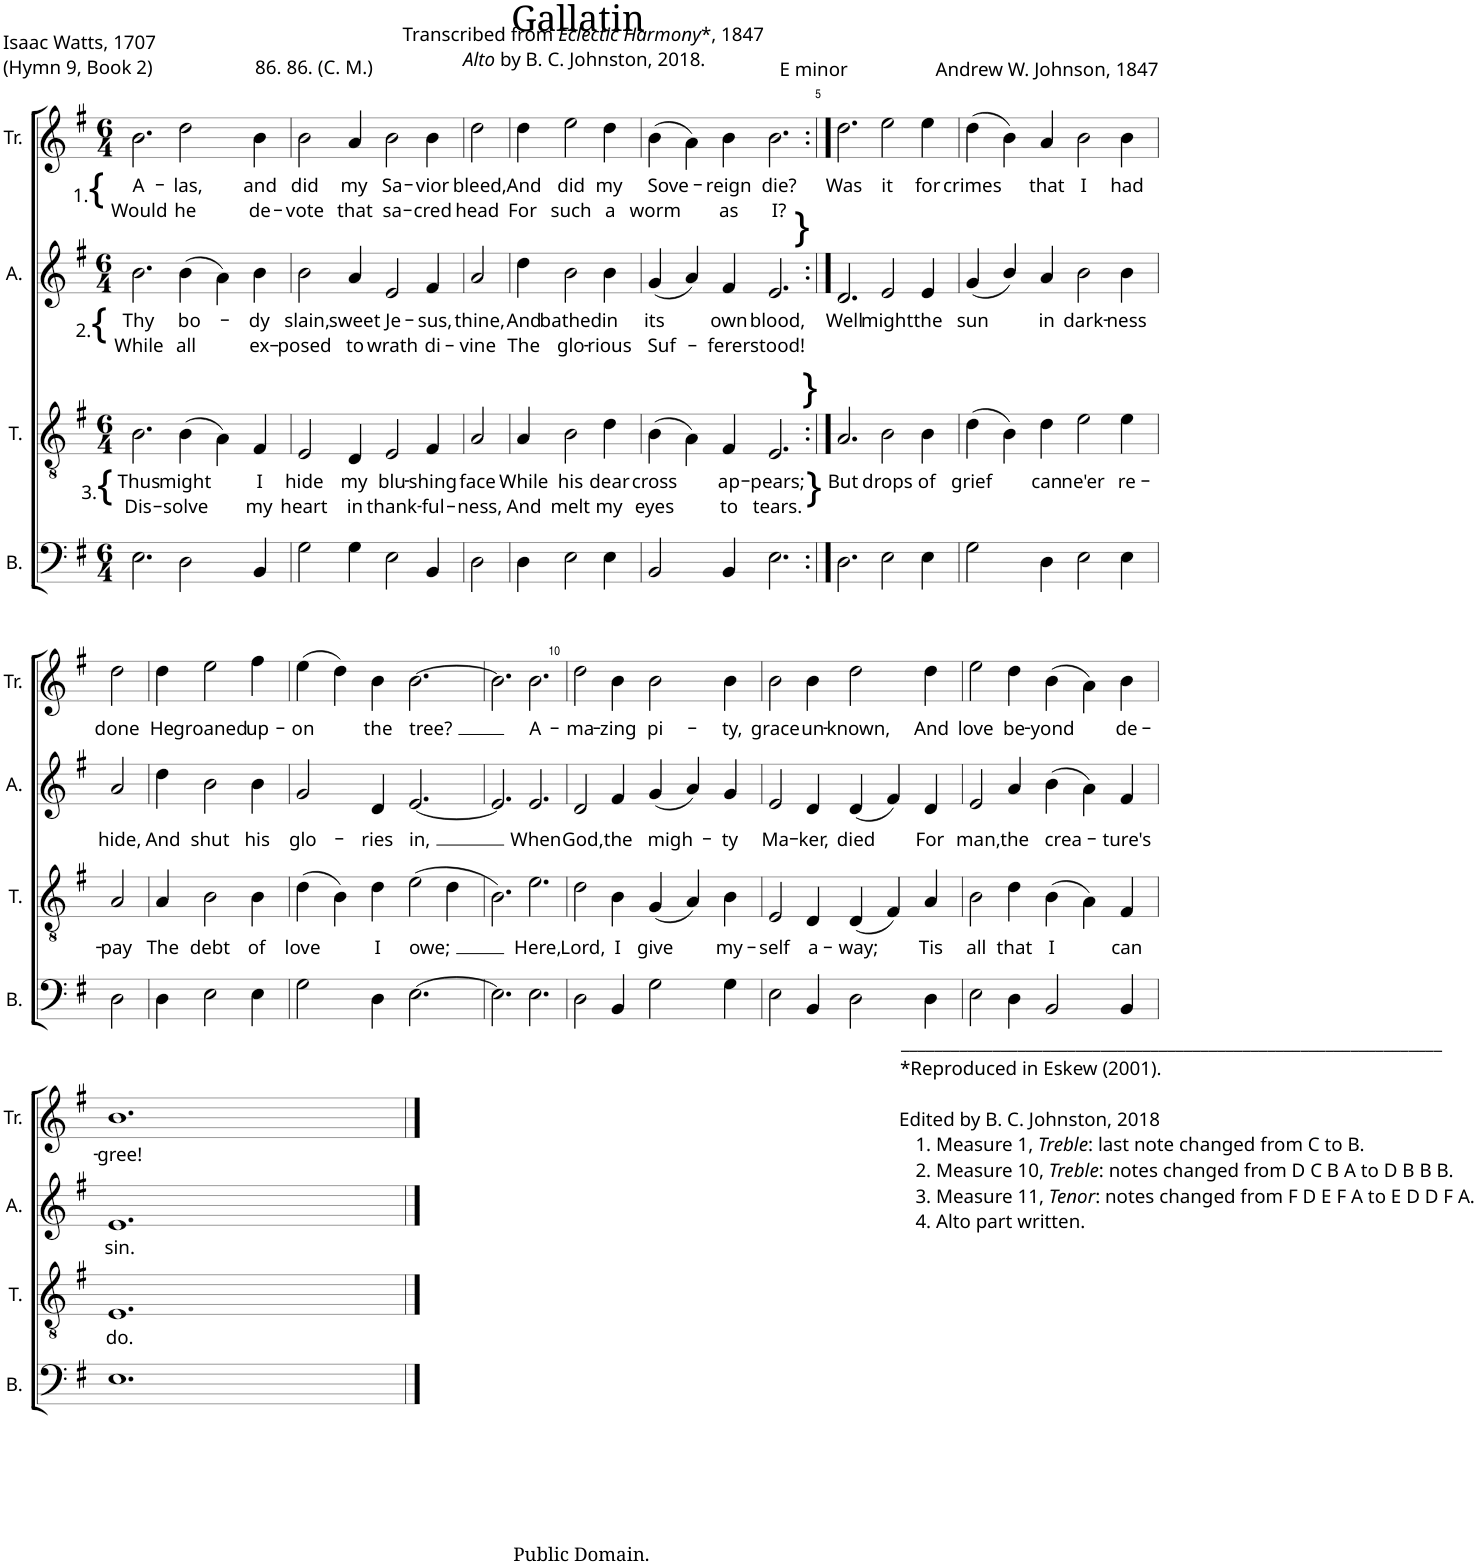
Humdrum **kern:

**kern	**kern	**text	**text	**kern	**text	**text	**kern	**text	**text
*part4	*part3	*part3	*part3	*part2	*part2	*part2	*part1	*part1	*part1
*staff4	*staff3	*staff3	*staff3	*staff2	*staff2	*staff2	*staff1	*staff1	*staff1
*I"B.	*I"T.	*	*	*I"A.	*	*	*I"Tr.	*	*
*I'B.	*I'T.	*	*	*I'A.	*	*	*I'Tr.	*	*
*clefF4	*clefGv2	*	*	*clefG2	*	*	*clefG2	*	*
*k[f#]	*k[f#]	*	*	*k[f#]	*	*	*k[f#]	*	*
*M6/4	*M6/4	*	*	*M6/4	*	*	*M6/4	*	*
=1	=1	=1	=1	=1	=1	=1	=1	=1	=1
!	!	!	!	!	!	!	!LO:TX:b:t=1.	!	!
!	!	!	!	!	!	!	!LO:TX:b:t={	!	!
!	!	!	!	!LO:TX:b:t=2.	!	!	!	!	!
!	!	!	!	!LO:TX:b:t={	!	!	!	!	!
!	!LO:TX:b:t=3.	!	!	!	!	!	!	!	!
!	!LO:TX:b:t={	!	!	!	!	!	!	!	!
!	!	!LO:LY:b	!LO:LY:b	!	!LO:LY:b	!LO:LY:b	!	!LO:LY:b	!LO:LY:b
2.E\	2.B\	Thus	Dis-	2.b\	Thy	While	2.b\	A-	Would
!	!	!LO:LY:b	!LO:LY:b	!	!LO:LY:b	!LO:LY:b	!	!LO:LY:b	!LO:LY:b
2D\	(4B\	might	-solve	(4b\	bo-	all	2dd\	-las,	he
.	4A\)	.	.	4a\)	.	.	.	.	.
!	!	!LO:LY:b	!LO:LY:b	!	!LO:LY:b	!LO:LY:b	!	!LO:LY:b	!LO:LY:b
4BB/	4F#/	I	my	4b\	-dy	ex-	4b\	and	de-
=2	=2	=2	=2	=2	=2	=2	=2	=2	=2
!	!	!LO:LY:b	!LO:LY:b	!	!LO:LY:b	!LO:LY:b	!	!LO:LY:b	!LO:LY:b
2G\	2E/	hide	heart	2b\	slain,	-posed	2b\	did	-vote
!	!	!LO:LY:b	!LO:LY:b	!	!LO:LY:b	!LO:LY:b	!	!LO:LY:b	!LO:LY:b
4G\	4D/	my	in	4a/	sweet	to	4a/	my	that
!	!	!LO:LY:b	!LO:LY:b	!	!LO:LY:b	!LO:LY:b	!	!LO:LY:b	!LO:LY:b
2E\	2E/	blu-	thank-	2e/	Je-	wrath	2b\	Sa-	sa-
!	!	!LO:LY:b	!LO:LY:b	!	!LO:LY:b	!LO:LY:b	!	!LO:LY:b	!LO:LY:b
4BB/	4F#/	-shing	-ful-	4f#/	-sus,	di-	4b\	-vior	-cred
=3	=3	=3	=3	=3	=3	=3	=3	=3	=3
!	!	!LO:LY:b	!LO:LY:b	!	!LO:LY:b	!LO:LY:b	!	!LO:LY:b	!LO:LY:b
2D\	2A/	face	-ness,	2a/	thine,	-vine	2dd\	bleed,	head
!	!	!LO:LY:b	!LO:LY:b	!	!LO:LY:b	!LO:LY:b	!	!LO:LY:b	!LO:LY:b
4D\	4A/	While	And	4dd\	And	The	4dd\	And	For
!	!	!LO:LY:b	!LO:LY:b	!	!LO:LY:b	!LO:LY:b	!	!LO:LY:b	!LO:LY:b
2E\	2B\	his	melt	2b\	bathed	glo-	2ee\	did	such
!	!	!LO:LY:b	!LO:LY:b	!	!LO:LY:b	!LO:LY:b	!	!LO:LY:b	!LO:LY:b
4E\	4d\	dear	my	4b\	in	-rious	4dd\	my	a
=4	=4	=4	=4	=4	=4	=4	=4	=4	=4
!	!	!LO:LY:b	!LO:LY:b	!	!LO:LY:b	!LO:LY:b	!	!LO:LY:b	!LO:LY:b
2BB/	(4B\	cross	eyes	(4g/	its	Suf-	(4b\	Sove-	worm
.	4A\)	.	.	4a/)	.	.	4a\)	.	.
!	!	!LO:LY:b	!LO:LY:b	!	!LO:LY:b	!LO:LY:b	!	!LO:LY:b	!LO:LY:b
4BB/	4F#/	ap-	to	4f#/	own	-ferer	4b\	-reign	as
!	!	!	!	!	!	!	!LO:TX:b:t=}	!	!
!	!	!	!	!LO:TX:b:t=}	!	!	!	!	!
!	!LO:TX:b:t=}	!	!	!	!	!	!	!	!
!	!	!LO:LY:b	!LO:LY:b	!	!LO:LY:b	!LO:LY:b	!	!LO:LY:b	!LO:LY:b
2.E\	2.E/	-pears;	tears.	2.e/	blood,	stood!	2.b\	die?	I?
=5:|!	=5:|!	=5:|!	=5:|!	=5:|!	=5:|!	=5:|!	=5:|!	=5:|!	=5:|!
!	!	!LO:LY:b	!	!	!LO:LY:b	!	!	!LO:LY:b	!
2.D\	2.A/	But	.	2.d/	Well	.	2.dd\	Was	.
!	!	!LO:LY:b	!	!	!LO:LY:b	!	!	!LO:LY:b	!
2E\	2B\	drops	.	2e/	might	.	2ee\	it	.
!	!	!LO:LY:b	!	!	!LO:LY:b	!	!	!LO:LY:b	!
4E\	4B\	of	.	4e/	the	.	4ee\	for	.
=6	=6	=6	=6	=6	=6	=6	=6	=6	=6
!	!	!LO:LY:b	!	!	!LO:LY:b	!	!	!LO:LY:b	!
2G\	(4d\	grief	.	(4g/	sun	.	(4dd\	crimes	.
.	4B\)	.	.	4b/)	.	.	4b\)	.	.
!	!	!LO:LY:b	!	!	!LO:LY:b	!	!	!LO:LY:b	!
4D\	4d\	can	.	4a/	in	.	4a/	that	.
!	!	!LO:LY:b	!	!	!LO:LY:b	!	!	!LO:LY:b	!
2E\	2e\	ne'er	.	2b\	dark-	.	2b\	I	.
!	!	!LO:LY:b	!	!	!LO:LY:b	!	!	!LO:LY:b	!
4E\	4e\	re-	.	4b\	-ness	.	4b\	had	.
!!LO:LB:g=z
=7	=7	=7	=7	=7	=7	=7	=7	=7	=7
!	!	!LO:LY:b	!	!	!LO:LY:b	!	!	!LO:LY:b	!
2D\	2A/	-pay	.	2a/	hide,	.	2dd\	done	.
!	!	!LO:LY:b	!	!	!LO:LY:b	!	!	!LO:LY:b	!
4D\	4A/	The	.	4dd\	And	.	4dd\	He	.
!	!	!LO:LY:b	!	!	!LO:LY:b	!	!	!LO:LY:b	!
2E\	2B\	debt	.	2b\	shut	.	2ee\	groaned	.
!	!	!LO:LY:b	!	!	!LO:LY:b	!	!	!LO:LY:b	!
4E\	4B\	of	.	4b\	his	.	4ff#\	up-	.
=8	=8	=8	=8	=8	=8	=8	=8	=8	=8
!	!	!LO:LY:b	!	!	!LO:LY:b	!	!	!LO:LY:b	!
2G\	(4d\	love	.	2g/	glo-	.	(4ee\	-on	.
.	4B\)	.	.	.	.	.	4dd\)	.	.
!	!	!LO:LY:b	!	!	!LO:LY:b	!	!	!LO:LY:b	!
4D\	4d\	I	.	4d/	-ries	.	4b\	the	.
!	!	!LO:LY:b	!	!	!LO:LY:b	!	!	!LO:LY:b	!
[2.E\	(2e\	owe;	.	[2.e/	in,	.	[2.b\	tree?	.
.	4d\	.	.	.	.	.	.	.	.
=9	=9	=9	=9	=9	=9	=9	=9	=9	=9
2.E\]	2.B\)	.	.	2.e/]	.	.	2.b\]	.	.
!	!	!LO:LY:b	!	!	!LO:LY:b	!	!	!LO:LY:b	!
2.E\	2.e\	Here,	.	2.e/	When	.	2.b\	A-	.
=10	=10	=10	=10	=10	=10	=10	=10	=10	=10
!	!	!LO:LY:b	!	!	!LO:LY:b	!	!	!LO:LY:b	!
2D\	2d\	Lord,	.	2d/	God,	.	2dd\	-ma-	.
!	!	!LO:LY:b	!	!	!LO:LY:b	!	!	!LO:LY:b	!
4BB/	4B\	I	.	4f#/	the	.	4b\	-zing	.
!	!	!LO:LY:b	!	!	!LO:LY:b	!	!	!LO:LY:b	!
2G\	(4G/	give	.	(4g/	migh-	.	2b\	pi-	.
.	4A/)	.	.	4a/)	.	.	.	.	.
!	!	!LO:LY:b	!	!	!LO:LY:b	!	!	!LO:LY:b	!
4G\	4B\	my-	.	4g/	-ty	.	4b\	-ty,	.
=11	=11	=11	=11	=11	=11	=11	=11	=11	=11
!	!	!LO:LY:b	!	!	!LO:LY:b	!	!	!LO:LY:b	!
2E\	2E/	-self	.	2e/	Ma-	.	2b\	grace	.
!	!	!LO:LY:b	!	!	!LO:LY:b	!	!	!LO:LY:b	!
4BB/	4D/	a-	.	4d/	-ker,	.	4b\	un-	.
!	!	!LO:LY:b	!	!	!LO:LY:b	!	!	!LO:LY:b	!
2D\	(4D/	-way;	.	(4d/	died	.	2dd\	-known,	.
.	4F#/)	.	.	4f#/)	.	.	.	.	.
!	!	!LO:LY:b	!	!	!LO:LY:b	!	!	!LO:LY:b	!
4D\	4A/	Tis	.	4d/	For	.	4dd\	And	.
=12	=12	=12	=12	=12	=12	=12	=12	=12	=12
!LO:TX:b:t=_________________________________________________________________	!	!	!	!	!	!	!	!	!
!LO:TX:b:t=*Reproduced in Eskew (2001).	!	!	!	!	!	!	!	!	!
!LO:TX:b:t=Edited by B. C. Johnston, 2018	!	!	!	!	!	!	!	!	!
!LO:TX:b:t=1. Measure 1,	!	!	!	!	!	!	!	!	!
!LO:TX:b:i:t=Treble	!	!	!	!	!	!	!	!	!
!LO:TX:b:t=&colon; last note changed from C to B.	!	!	!	!	!	!	!	!	!
!LO:TX:b:t=2. Measure 10,	!	!	!	!	!	!	!	!	!
!LO:TX:b:i:t=Treble	!	!	!	!	!	!	!	!	!
!LO:TX:b:t=&colon; notes changed from D C B A to D B B B.	!	!	!	!	!	!	!	!	!
!LO:TX:b:t=3. Measure 11,	!	!	!	!	!	!	!	!	!
!LO:TX:b:i:t=Tenor	!	!	!	!	!	!	!	!	!
!LO:TX:b:t=&colon; notes changed from F D E F A to E D D F A.	!	!	!	!	!	!	!	!	!
!LO:TX:b:t=4. Alto part written.	!	!	!	!	!	!	!	!	!
!	!	!LO:LY:b	!	!	!LO:LY:b	!	!	!LO:LY:b	!
2E\	2B\	all	.	2e/	man,	.	2ee\	love	.
!	!	!LO:LY:b	!	!	!LO:LY:b	!	!	!LO:LY:b	!
4D\	4d\	that	.	4a/	the	.	4dd\	be-	.
!	!	!LO:LY:b	!	!	!LO:LY:b	!	!	!LO:LY:b	!
2BB/	(4B\	I	.	(4b\	crea-	.	(4b\	-yond	.
.	4A\)	.	.	4a\)	.	.	4a\)	.	.
!	!	!LO:LY:b	!	!	!LO:LY:b	!	!	!LO:LY:b	!
4BB/	4F#/	can	.	4f#/	-ture's	.	4b\	de-	.
!!LO:LB:g=z
=13	=13	=13	=13	=13	=13	=13	=13	=13	=13
!	!	!LO:LY:b	!	!	!LO:LY:b	!	!	!LO:LY:b	!
1.E	1.E	do.	.	1.e	sin.	.	1.b	-gree!	.
==	==	==	==	==	==	==	==	==	==
*-	*-	*-	*-	*-	*-	*-	*-	*-	*-
